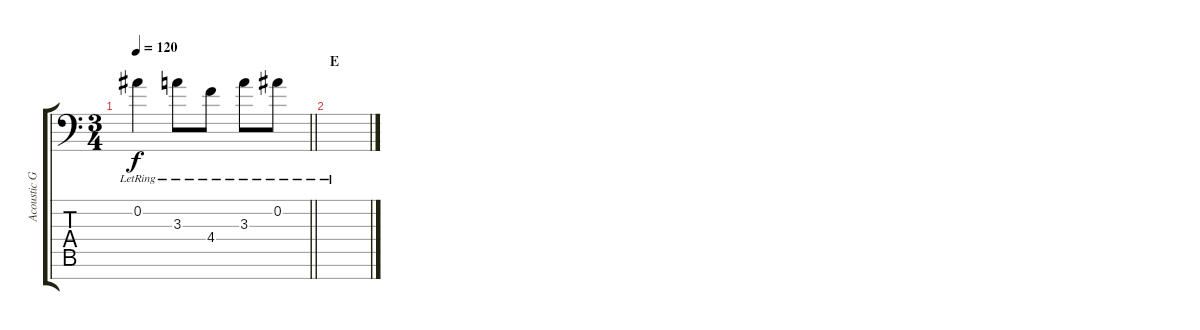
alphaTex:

\track ("Acoustic Gtr" "Acoustic G") {instrument acousticguitarnylon}
\staff {score tabs}
\tuning (Eb4 Bb3 Gb3 Db3 Ab2 Eb2 Bb1) {hide}
\ts (3 4)
\tempo 120
\clef f4
\barLineRight lightlight
\ks c
0.2{lr}.4{dy f} 3.3{lr}.8 4.4{lr}.8 3.3{lr}.8 0.2{lr}.8 |
\section ("" "E")
